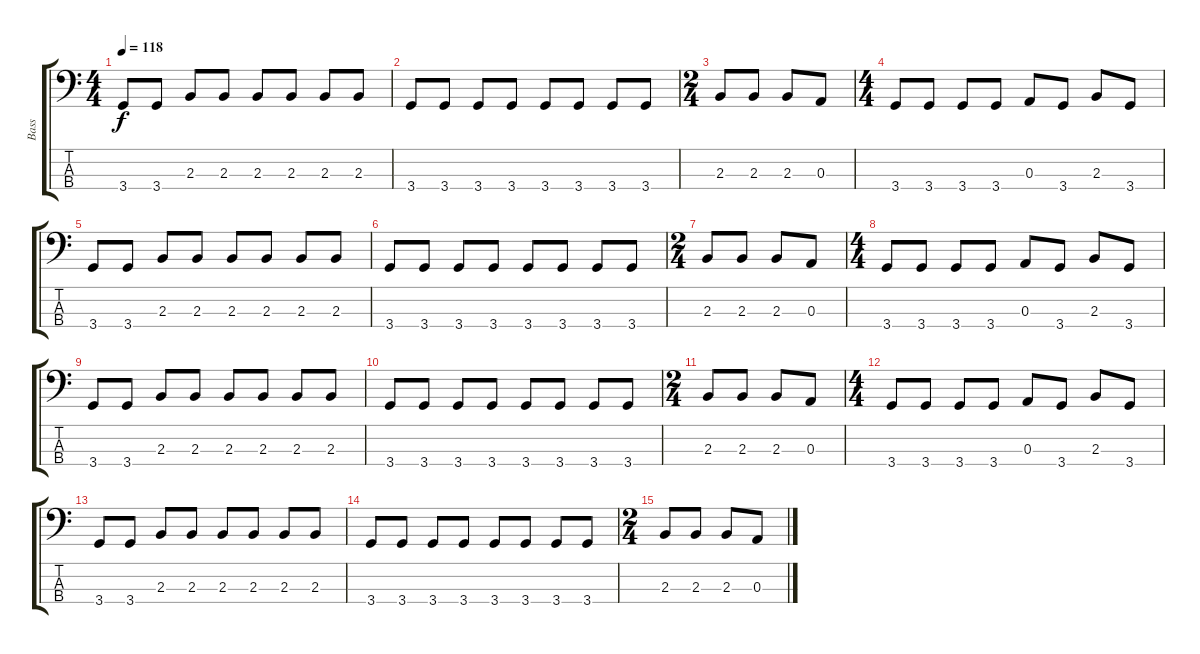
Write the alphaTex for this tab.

\track ("Bass" "Bass") {instrument electricbassfinger}
\staff {score tabs}
\tuning (G2 D2 A1 E1) {hide}
\ts (4 4)
\tempo 118
\clef f4
\ks c
3.4.8{dy f} 3.4.8 2.3.8 2.3.8 2.3.8 2.3.8 2.3.8 2.3.8 |
3.4.8 3.4.8 3.4.8 3.4.8 3.4.8 3.4.8 3.4.8 3.4.8 |
\ts (2 4)
2.3.8 2.3.8 2.3.8{volume 12} 0.3.8 |
\ts (4 4)
3.4.8 3.4.8 3.4.8 3.4.8 0.3.8 3.4.8 2.3.8 3.4.8 |
3.4.8 3.4.8 2.3.8 2.3.8 2.3.8 2.3.8 2.3.8 2.3.8 |
3.4.8 3.4.8 3.4.8 3.4.8 3.4.8 3.4.8 3.4.8 3.4.8 |
\ts (2 4)
2.3.8 2.3.8 2.3.8{volume 10} 0.3.8 |
\ts (4 4)
3.4.8 3.4.8 3.4.8 3.4.8 0.3.8 3.4.8 2.3.8 3.4.8 |
3.4.8 3.4.8 2.3.8 2.3.8 2.3.8 2.3.8 2.3.8 2.3.8 |
3.4.8 3.4.8 3.4.8 3.4.8 3.4.8 3.4.8 3.4.8 3.4.8 |
\ts (2 4)
2.3.8 2.3.8 2.3.8{volume 7} 0.3.8 |
\ts (4 4)
3.4.8{volume 5} 3.4.8 3.4.8 3.4.8 0.3.8 3.4.8 2.3.8 3.4.8 |
3.4.8 3.4.8 2.3.8 2.3.8 2.3.8{volume 4} 2.3.8 2.3.8 2.3.8 |
3.4.8 3.4.8 3.4.8{volume 3} 3.4.8 3.4.8 3.4.8 3.4.8 3.4.8{volume 2} |
\ts (2 4)
2.3.8 2.3.8 2.3.8{volume 1} 0.3.8{volume 0}
